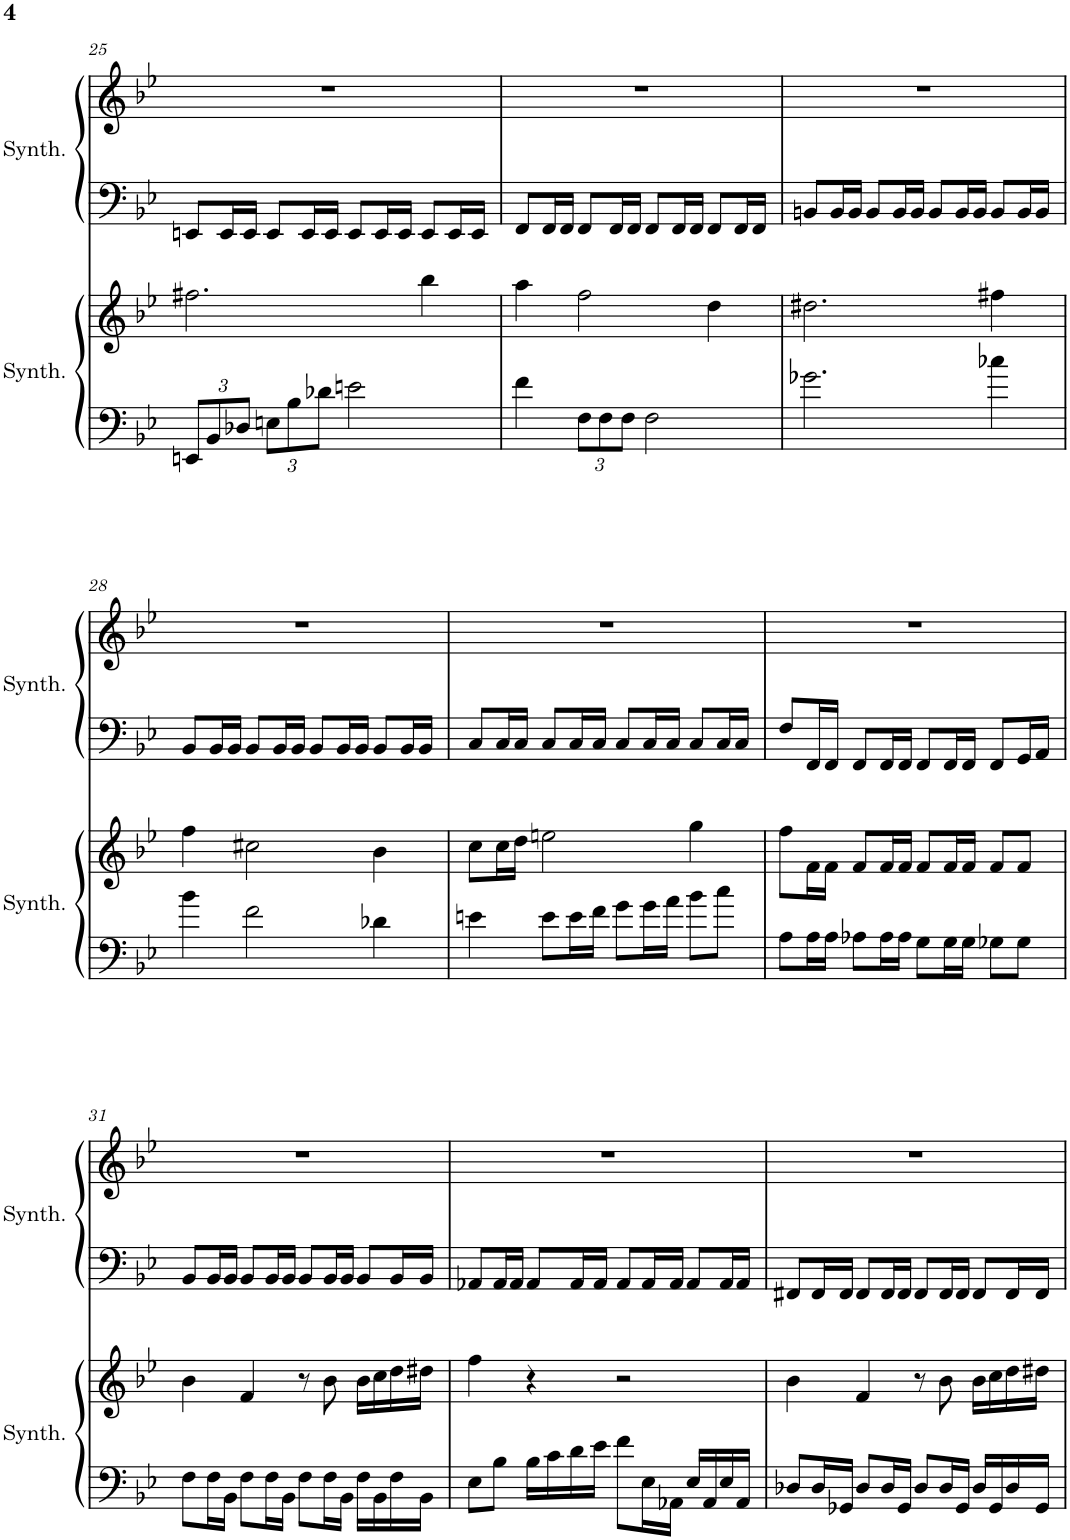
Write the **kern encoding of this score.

**kern	**kern	**kern	**kern
*part2	*part2	*part1	*part1
*staff4	*staff3	*staff2	*staff1
*I"Synthétiseur de créneaux	*	*I"Synthétiseur de dents de scie	*
*I'Synth.	*	*I'Synth.	*
!!LO:PB:g=z
*clefF4	*clefG2	*clefF4	*clefG2
*k[b-e-]	*k[b-e-]	*k[b-e-]	*k[b-e-]
*M4/4	*M4/4	*M4/4	*M4/4
*Xbrackettup	*	*	*
=25	=25	=25	=25
12EEn/L	2.ff#X\	8EEn/L	1r
12BB-/	.	.	.
.	.	16EE/L	.
12D-X/J	.	.	.
.	.	16EE/JJ	.
12En\L	.	8EE/L	.
12B-\	.	.	.
.	.	16EE/L	.
12d-X\J	.	.	.
.	.	16EE/JJ	.
2en\	.	8EE/L	.
.	.	16EE/L	.
.	.	16EE/JJ	.
.	4bb-\	8EE/L	.
.	.	16EE/L	.
.	.	16EE/JJ	.
=26	=26	=26	=26
4f\	4aa\	8FF/L	1r
.	.	16FF/L	.
.	.	16FF/JJ	.
12F\L	2ff\	8FF/L	.
12F\	.	.	.
.	.	16FF/L	.
12F\J	.	.	.
.	.	16FF/JJ	.
2F\	.	8FF/L	.
.	.	16FF/L	.
.	.	16FF/JJ	.
.	4dd\	8FF/L	.
.	.	16FF/L	.
.	.	16FF/JJ	.
=27	=27	=27	=27
2.g-X\	2.dd#X\	8BBn/L	1r
.	.	16BB/L	.
.	.	16BB/JJ	.
.	.	8BB/L	.
.	.	16BB/L	.
.	.	16BB/JJ	.
.	.	8BB/L	.
.	.	16BB/L	.
.	.	16BB/JJ	.
4cc-X\	4ff#X\	8BB/L	.
.	.	16BB/L	.
.	.	16BB/JJ	.
!!LO:LB:g=z
=28	=28	=28	=28
4b-\	4ff\	8BB-/L	1r
.	.	16BB-/L	.
.	.	16BB-/JJ	.
2f\	2cc#X\	8BB-/L	.
.	.	16BB-/L	.
.	.	16BB-/JJ	.
.	.	8BB-/L	.
.	.	16BB-/L	.
.	.	16BB-/JJ	.
4d-X\	4b-\	8BB-/L	.
.	.	16BB-/L	.
.	.	16BB-/JJ	.
=29	=29	=29	=29
4en\	8cc\L	8C/L	1r
.	16cc\L	16C/L	.
.	16dd\JJ	16C/JJ	.
8e\L	2een\	8C/L	.
16e\L	.	16C/L	.
16f\JJ	.	16C/JJ	.
8g\L	.	8C/L	.
16g\L	.	16C/L	.
16a\JJ	.	16C/JJ	.
8b-\L	4gg\	8C/L	.
8cc\J	.	16C/L	.
.	.	16C/JJ	.
=30	=30	=30	=30
8A\L	8ff\L	8F/L	1r
16A\L	16f\L	16FF/L	.
16A\JJ	16f\JJ	16FF/JJ	.
8A-X\L	8f/L	8FF/L	.
16A-\L	16f/L	16FF/L	.
16A-\JJ	16f/JJ	16FF/JJ	.
8G\L	8f/L	8FF/L	.
16G\L	16f/L	16FF/L	.
16G\JJ	16f/JJ	16FF/JJ	.
8G-X\L	8f/L	8FF/L	.
8G-\J	8f/J	16GG/L	.
.	.	16AA/JJ	.
!!LO:LB:g=z
=31	=31	=31	=31
8F\L	4b-\	8BB-/L	1r
16F\L	.	16BB-/L	.
16BB-\JJ	.	16BB-/JJ	.
8F\L	4f/	8BB-/L	.
16F\L	.	16BB-/L	.
16BB-\JJ	.	16BB-/JJ	.
8F\L	8r	8BB-/L	.
16F\L	8b-\	16BB-/L	.
16BB-\JJ	.	16BB-/JJ	.
16F\LL	16b-\LL	8BB-/L	.
16BB-\	16cc\	.	.
16F\	16dd\	16BB-/L	.
16BB-\JJ	16dd#X\JJ	16BB-/JJ	.
=32	=32	=32	=32
8E-\L	4ff\	8AA-X/L	1r
8B-\J	.	16AA-/L	.
.	.	16AA-/JJ	.
16B-\LL	4r	8AA-/L	.
16c\	.	.	.
16d\	.	16AA-/L	.
16e-\JJ	.	16AA-/JJ	.
8f\L	2r	8AA-/L	.
16E-\L	.	16AA-/L	.
16AA-X\JJ	.	16AA-/JJ	.
16E-/LL	.	8AA-/L	.
16AA-/	.	.	.
16E-/	.	16AA-/L	.
16AA-/JJ	.	16AA-/JJ	.
=33	=33	=33	=33
8D-X/L	4b-\	8FF#X/L	1r
16D-/L	.	16FF#/L	.
16GG-X/JJ	.	16FF#/JJ	.
8D-/L	4f/	8FF#/L	.
16D-/L	.	16FF#/L	.
16GG-/JJ	.	16FF#/JJ	.
8D-/L	8r	8FF#/L	.
16D-/L	8b-\	16FF#/L	.
16GG-/JJ	.	16FF#/JJ	.
16D-/LL	16b-\LL	8FF#/L	.
16GG-/	16cc\	.	.
16D-/	16dd\	16FF#/L	.
16GG-/JJ	16dd#X\JJ	16FF#/JJ	.
=	=	=	=
*-	*-	*-	*-
